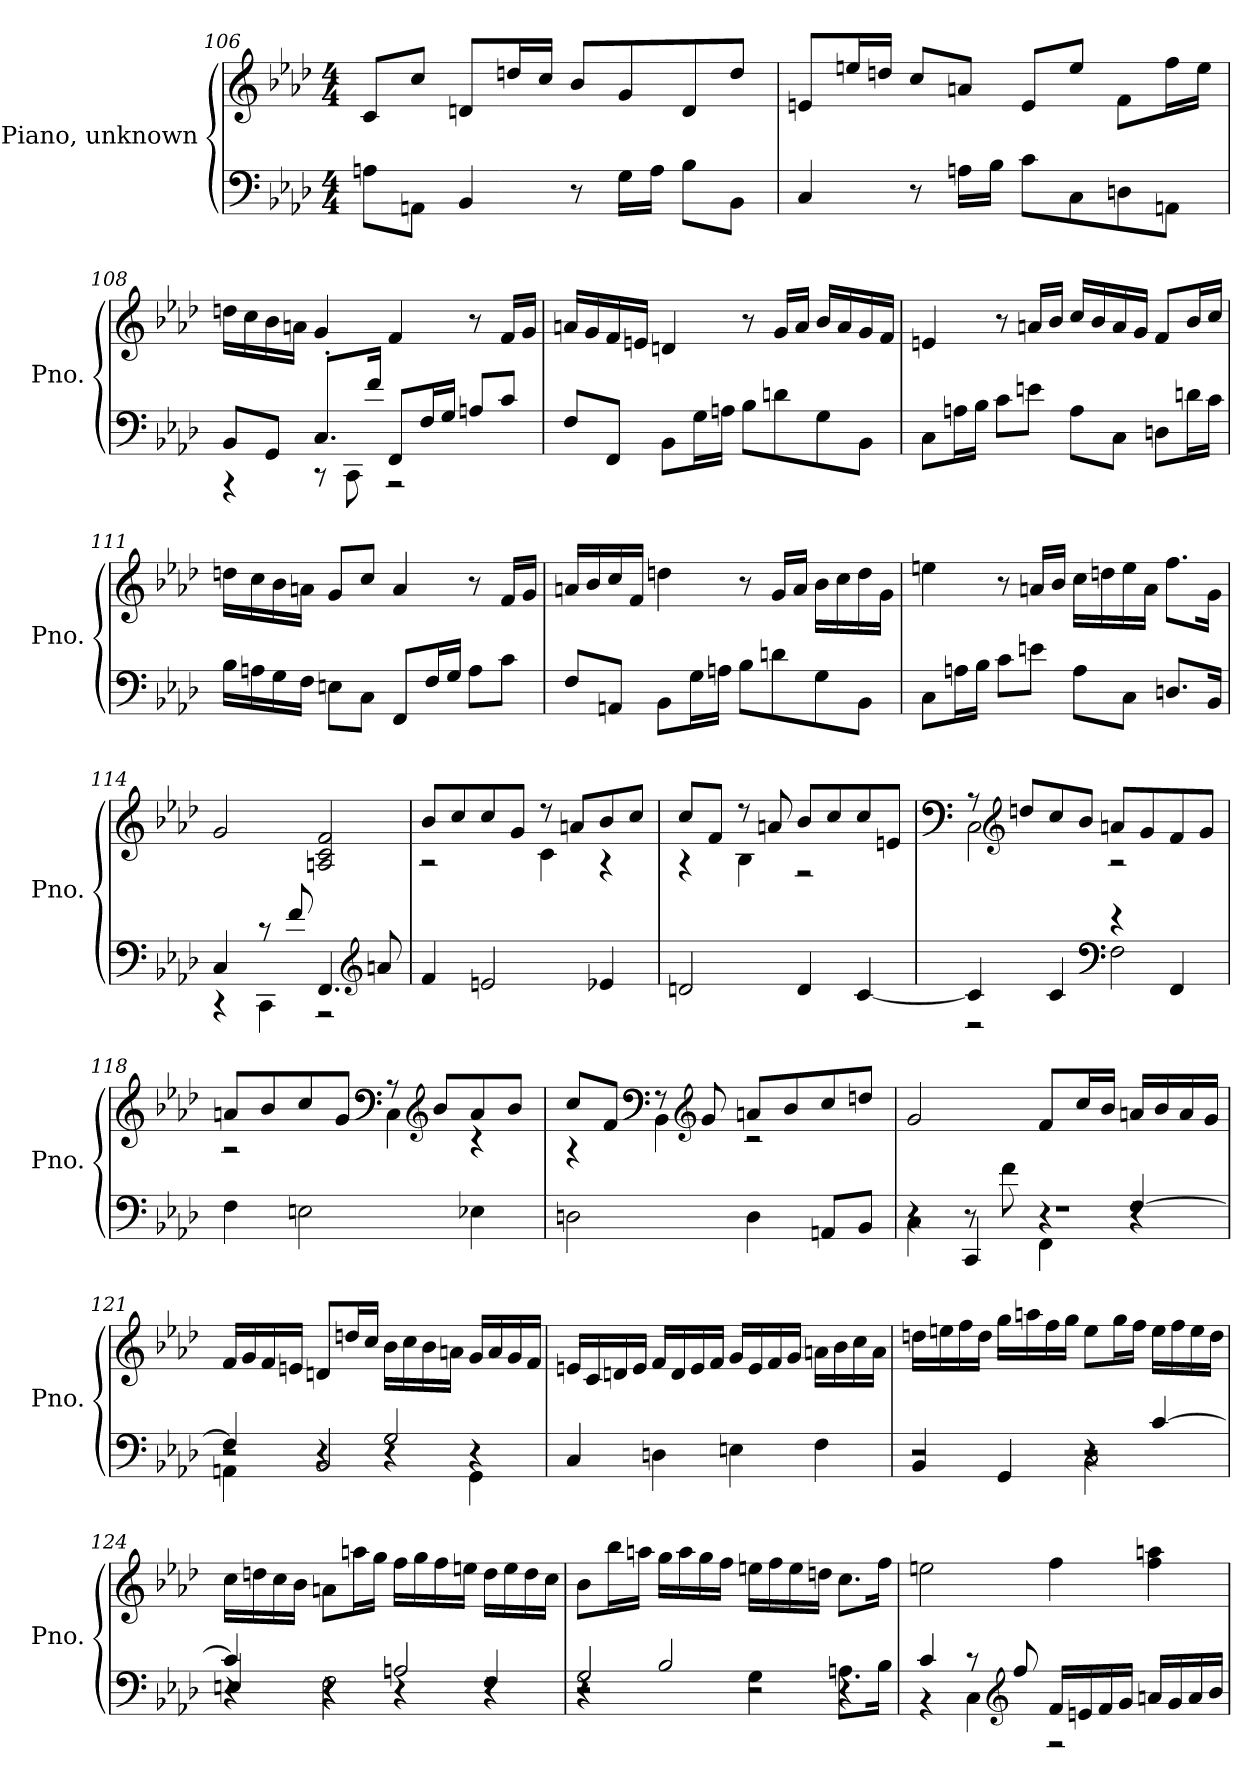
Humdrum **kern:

**kern	**kern
*part1	*part1
*staff2	*staff1
*I"Piano, unknown	*
*I'Pno.	*
!!LO:LB:g=z
*clefF4	*clefG2
*k[b-e-a-d-]	*k[b-e-a-d-]
*M4/4	*M4/4
=106	=106
8An\L	8c/L
8AAn\J	8cc/J
4BB-/	8dn/L
.	16ddn/L
.	16cc/JJ
8r	8b-/L
16G\LL	8g/
16A\JJ	.
8B-\L	8d/
8BB-\J	8dd/J
=107	=107
4C/	8en/L
.	16een/L
.	16ddn/JJ
8r	8cc/L
16An\LL	8an/J
16B-\JJ	.
8c\L	8e/L
8C\	8ee/J
8Dn\	8f\L
8AAn\J	16ff\L
.	16ee\JJ
=108	=108
*^	*
8BB-/L	4r	16ddn\LL
.	.	16cc\
8GG/J	.	16b-\
.	.	16an\JJ
8.C'/L	8r	4g/
.	8CC\	.
16f/Jk	.	.
8FF/L	2r	4f/
16F/L	.	.
16G/JJ	.	.
8An/L	.	8r
8c/J	.	16f/LL
.	.	16g/JJ
*v	*v	*
!!LO:PB:g=z
=109	=109
8F/L	16an/LL
.	16g/
8FF/J	16f/
.	16en/JJ
8BB-\L	4dn/
16G\L	.
16An\JJ	.
8B-\L	8r
8dn\	16g/LL
.	16a/JJ
8G\	16b-/LL
.	16a/
8BB-\J	16g/
.	16f/JJ
=110	=110
8C\L	4en/
16An\L	.
16B-\JJ	.
8c\L	8r
8en\J	16an/LL
.	16b-/JJ
8A\L	16cc/LL
.	16b-/
8C\J	16a/
.	16g/JJ
8Dn\L	8f/L
16dn\L	16b-/L
16c\JJ	16cc/JJ
!!LO:LB:g=z
=111	=111
16B-\LL	16ddn\LL
16An\	16cc\
16G\	16b-\
16F\JJ	16an\JJ
8En\L	8g/L
8C\J	8cc/J
8FF/L	4a/
16F/L	.
16G/JJ	.
8A\L	8r
8c\J	16f/LL
.	16g/JJ
=112	=112
8F/L	16an/LL
.	16b-/
8AAn/J	16cc/
.	16f/JJ
8BB-\L	4ddn\
16G\L	.
16An\JJ	.
8B-\L	8r
8dn\	16g/LL
.	16a/JJ
8G\	16b-\LL
.	16cc\
8BB-\J	16dd\
.	16g\JJ
!!LO:LB:g=z
=113	=113
8C\L	4een\
16An\L	.
16B-\JJ	.
8c\L	8r
8en\J	16an/LL
.	16b-/JJ
8A\L	16cc\LL
.	16ddn\
8C\J	16ee\
.	16a\JJ
8.Dn/L	8.ff\L
16BB-/Jk	16g\Jk
=114	=114
*^	*
4C/	4r	2g/
8r	4CC\	.
8f/	.	.
4.FF/	2r	2An/ 2c/ 2f/
*clefG2	*	*
8an/	.	.
*v	*v	*
=115	=115
*	*^
4f/	8b-/L	2r
.	8cc/	.
2en/	8cc/	.
.	8g/J	.
.	8r	4c\
.	8an/L	.
4e-X/	8b-/	4r
.	8cc/J	.
!!LO:LB:g=z	!!
=116	=116	=116
2dn/	8cc/L	4r
.	8f/J	.
.	8r	4B-\
.	8an/	.
4d/	8b-/L	2r
.	8cc/	.
[4c/	8cc/	.
.	8en/J	.
=117	=117	=117
*	*clefF4	*
*^	*	*
4c/]	2r	8r	2C\
*	*	*clefG2	*
.	.	8ddn/L	.
4c/	.	8cc/	.
.	.	8b-/J	.
*clefF4	*	*	*
4r	2F\	8an/L	2r
.	.	8g/	.
4FF/	.	8f/	.
.	.	8g/J	.
*v	*v	*	*
=118	=118	=118
4F\	8an/L	2r
.	8b-/	.
2En\	8cc/	.
.	8g/J	.
*	*clefF4	*
.	8r	4C\
*	*clefG2	*
.	8b-/L	.
4E-X\	8a/	4r
.	8b-/J	.
!!LO:LB:g=z	!!
=119	=119	=119
2Dn\	8cc/L	4r
.	8f/J	.
*	*clefF4	*
.	8r	4BB-\
*	*clefG2	*
.	8g/	.
4D\	8an/L	2r
.	8b-/	.
8AAn/L	8cc/	.
8BB-/J	8ddn/J	.
*	*v	*v
=120	=120
*^	*
*	*^	*
1r	4C\	4r	2g/
.	8r	4CC/	.
.	8f\	.	.
.	4FF\	4r	8f/L
.	.	.	16cc/L
.	.	.	16b-/JJ
.	4r	[4F/	16an/LL
.	.	.	16b-/
.	.	.	16a/
.	.	.	16g/JJ
=121	=121	=121	=121
2r	4AAn\	4F/]	16f/LL
.	.	.	16g/
.	.	.	16f/
.	.	.	16en/JJ
.	4r	2BB-/	8dn/L
.	.	.	16ddn/L
.	.	.	16cc/JJ
2G/	4r	.	16b-\LL
.	.	.	16cc\
.	.	.	16b-\
.	.	.	16an\JJ
.	4GG\	4r	16g/LL
.	.	.	16a/
.	.	.	16g/
.	.	.	16f/JJ
*v	*v	*v	*
!!LO:LB:g=z
=122	=122
4C/	16en/LL
.	16c/
.	16dn/
.	16e/JJ
4Dn\	16f/LL
.	16d/
.	16e/
.	16f/JJ
4En\	16g/LL
.	16e/
.	16f/
.	16g/JJ
4F\	16an\LL
.	16b-\
.	16cc\
.	16a\JJ
=123	=123
*^	*
*	*^	*
2r	2r	4BB-/	16ddn\LL
.	.	.	16een\
.	.	.	16ff\
.	.	.	16dd\JJ
.	.	4GG/	16gg\LL
.	.	.	16aan\
.	.	.	16ff\
.	.	.	16gg\JJ
4r	2C\	2r	8ee\L
.	.	.	16gg\L
.	.	.	16ff\JJ
[4c/	.	.	16ee\LL
.	.	.	16ff\
.	.	.	16ee\
.	.	.	16dd\JJ
!!LO:PB:g=z
=124	=124	=124	=124
4c/]	4r	4En/	16cc\LL
.	.	.	16ddn\
.	.	.	16cc\
.	.	.	16b-\JJ
4r	2F\	4r	8an\L
.	.	.	16aan\L
.	.	.	16gg\JJ
2An/	.	4r	16ff\LL
.	.	.	16gg\
.	.	.	16ff\
.	.	.	16een\JJ
.	4r	4F/	16dd\LL
.	.	.	16ee\
.	.	.	16dd\
.	.	.	16cc\JJ
=125	=125	=125	=125
4r	2r	2G/	8b-\L
.	.	.	16bb-\L
.	.	.	16aan\JJ
2B-/	.	.	16gg\LL
.	.	.	16aa\
.	.	.	16gg\
.	.	.	16ff\JJ
.	4G\	2r	16een\LL
.	.	.	16ff\
.	.	.	16ee\
.	.	.	16ddn\JJ
4r	8.An\L	.	8.cc\L
.	16B-\Jk	.	16ff\Jk
*	*v	*v	*
!!LO:LB:g=z
=126	=126	=126
4c/	4r	2een\
8r	4C\	.
*clefG2	*	*
8ff/	.	.
16f/LL	2r	4ff\
16en/	.	.
16f/	.	.
16g/JJ	.	.
16an/LL	.	4ff\ 4aan\
16g/	.	.
16a/	.	.
16b-/JJ	.	.
*v	*v	*
=	=
*-	*-
